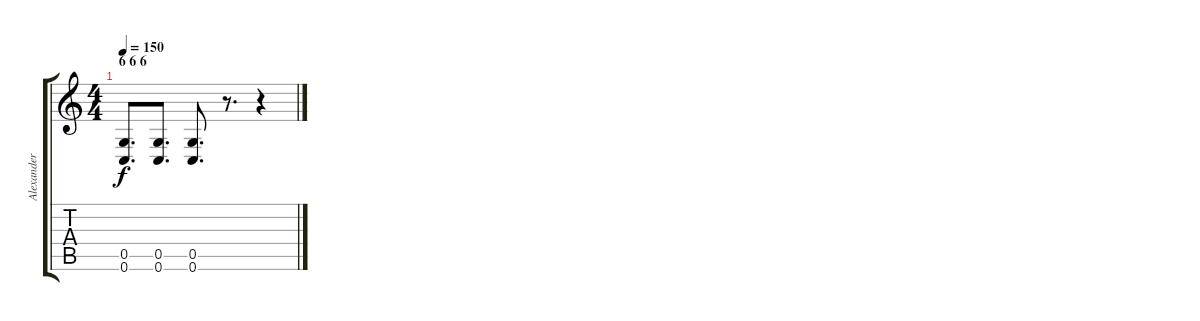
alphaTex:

\track ("Alexander Kuoppala" "Alexander ") {instrument distortionguitar}
\staff {score tabs}
\tuning (D4 A3 F3 C3 G2 C2) {hide}
\ts (4 4)
\section ("" "6 6 6")
\tempo 150
\clef g2
\ks c
(0.5 0.6).8{d dy f} (0.5 0.6).8{d} (0.5 0.6).8{d} r.8{d} r.4
